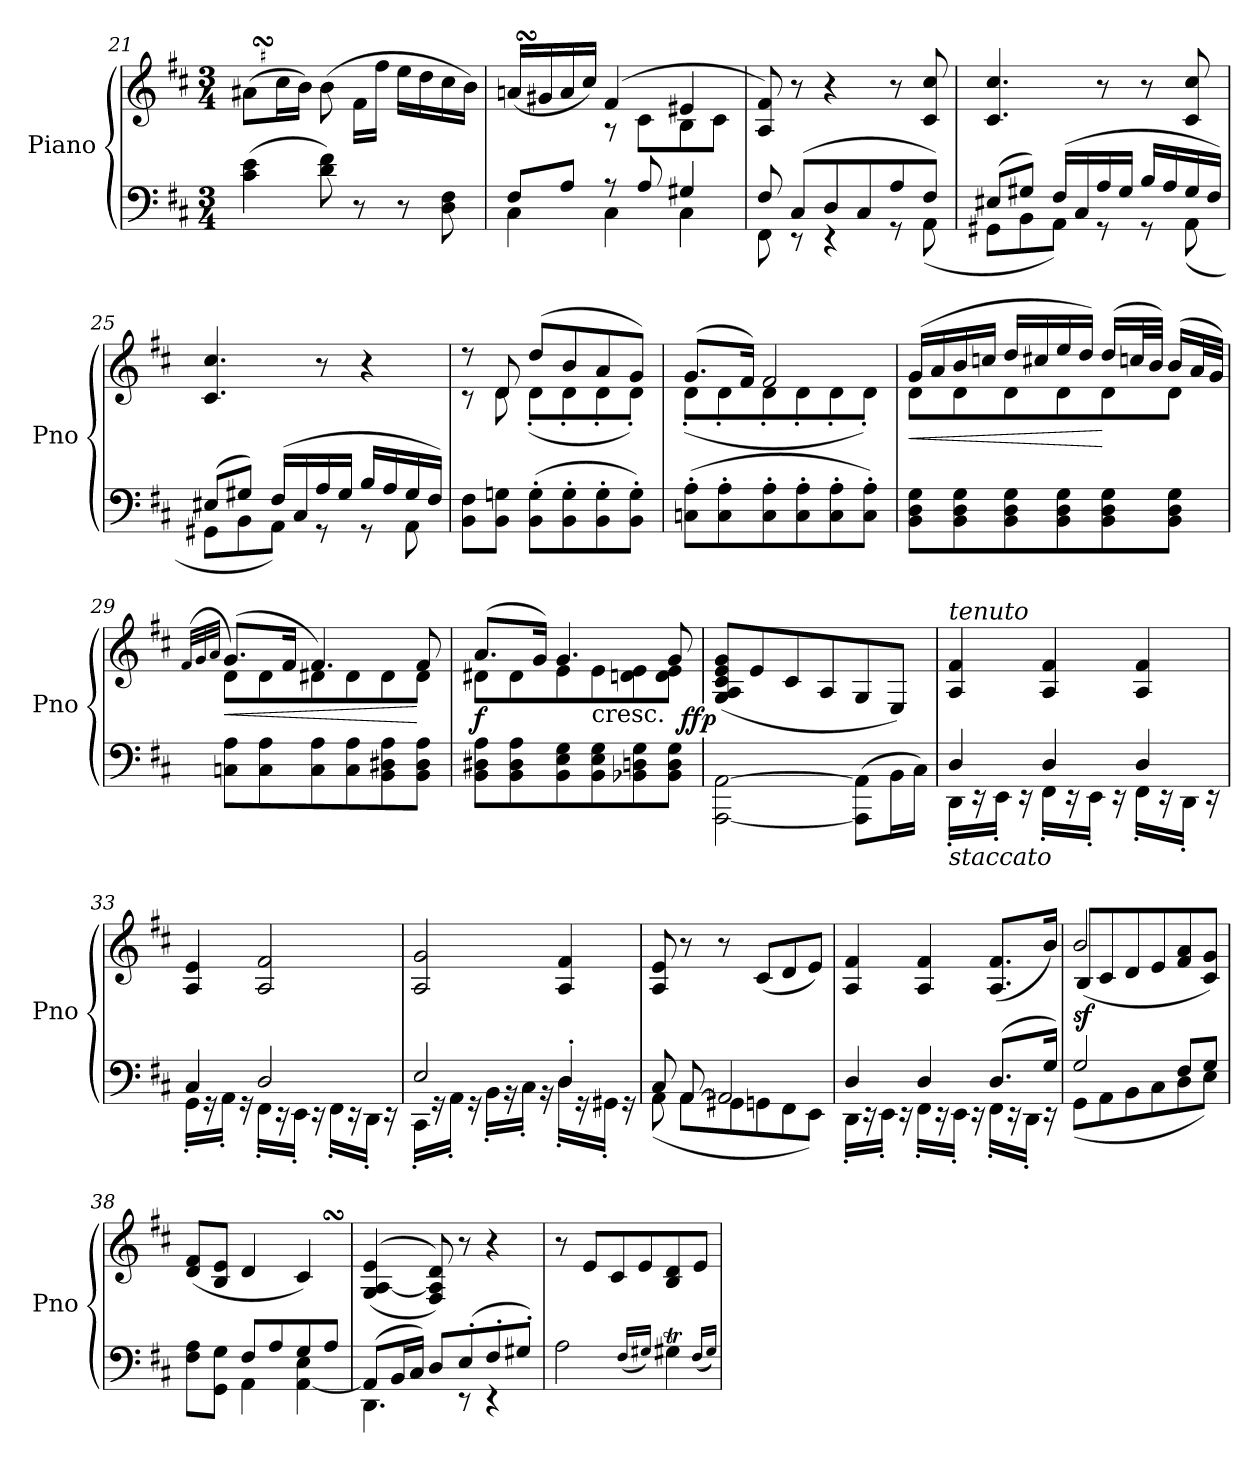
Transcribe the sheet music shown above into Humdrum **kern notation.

**kern	**kern	**dynam
*part1	*part1	*part1
*staff2	*staff1	*staff1/2
*I"Piano	*	*
*I'Pno	*	*
*clefF4	*clefG2	*
*k[f#c#]	*k[f#c#]	*
*D:	*D:	*
*M3/4	*M3/4	*
=21	=21	=21
!	!LO:TURN:lacc=#	!
(4c# 4e	(8a#XSsSL	.
.	16cc#L	.
.	16bJJ)	.
8d 8f#)	(8b	.
8r	16f#LL	.
.	16ff#JJ	.
8r	16eeLL	.
.	16dd	.
8D 8F#	16cc#	.
.	16bJJ)	.
=22	=22	=22
*^	*^	*
8F#L	4C#	(16anSSSLL	4ryy	.
.	.	16g#X	.	.
8AJ	.	16a	.	.
.	.	16cc#JJ)	.	.
8rA	4C#	(4f#	8r	.
8A	.	.	8c#L	.
4G#X	4C#	4e#X	8B	.
.	.	.	8c#J	.
*	*	*v	*v	*
=23	=23	=23	=23
8F#	8FF#	8A 8f#)	.
(8C#L	8rEE	8r	.
8D	4rEE	4r	.
8C#	.	.	.
8A	8rGG	8r	.
8F#J)	(8AA	8c# 8cc#	.
=24	=24	=24	=24
(8E#XL	8GG#XL	4.c# 4.cc#	.
8G#XJ)	8BB	.	.
(16F#LL	8AAJ)	.	.
16C#	.	.	.
16A	8rGG	8r	.
16G#JJ	.	.	.
16BLL	8rGG	8r	.
16A	.	.	.
16G#	(8AA	8c# 8cc#	.
16F#JJ)	.	.	.
=25	=25	=25	=25
(8E#XL	8GG#XL	4.c# 4.cc#	.
8G#XJ)	8BB	.	.
(16F#LL	8AAJ)	.	.
16C#	.	.	.
16A	8rGG	8r	.
16G#JJ	.	.	.
16BLL	8rGG	4r	.
16A	.	.	.
16G#	8AA	.	.
16F#JJ)	.	.	.
*v	*v	*	*
=26	=26	=26
*	*^	*
8BB 8F#L	8r	8r	.
8BB 8GnJ	8d	8d	.
(8BB' 8G'L	(8ddL	(8d'L	.
8BB' 8G'	8b	8d'	.
8BB' 8G'	8a	8d'	.
8BB' 8G'J)	8gJ)	8d'J)	.
=27	=27	=27	=27
(8Cn' 8A'L	(8.gL	(8d'L	.
8C' 8A'	.	8d'	.
.	16f#Jk)	.	.
8C' 8A'	2f#	8d'	.
8C' 8A'	.	8d'	.
8C' 8A'	.	8d'	.
8C' 8A'J)	.	8d'J)	.
=28	=28	=28	=28
8BB 8D 8GL	(16gLL	8dL	<
.	16a	.	.
8BB 8D 8G	16b	8d	.
.	16ccnJJ	.	.
8BB 8D 8G	16ddLL	8d	.
.	16cc#X	.	.
8BB 8D 8G	16ee	8d	.
.	16ddJJ)	.	.
8BB 8D 8G	(16ddLL	8d	[
.	32ccnL	.	.
.	32bJJJ)	.	.
8BB 8D 8GJ	(16bLL	8dJ	.
.	32aL	.	.
.	32gJJJ)	.	.
=29	=29	=29	=29
.	(<32qf#LLL	.	.
.	32qg	.	.
.	32qaJJJ	.	.
8Cn 8AL	(8.gL)	8dL	<
8C 8A	.	8d	.
.	16f#Jk	.	.
8C 8A	4.f#)	8d#X	.
8C 8A	.	8d#	.
8BB 8D#X 8A	.	8d#	.
8BB 8D# 8AJ	8f#	8d#J	[
=30	=30	=30	=30
8BB 8D#X 8AL	(8.aL	8d#XL	f
8BB 8D# 8A	.	8d#	.
.	16gJk)	.	.
8BB 8E 8G	4.g	8e	.
!	!	!LO:TX:c:t=cresc.	!
8BB 8E 8G	.	8e	.
8BB-X 8Dn 8G	.	8dn 8e	.
8BB- 8D 8GJ	8g	8d 8eJ	.
=31	=31	=31	=31
!	!	!	!LO:DY:rj
*	*v	*v	*
[2AAA\ [2AA\	(>8G/ 8A/ 8c#/ 8e/ 8g/L	ffp
.	8e	.
.	8c#	.
.	8A	.
(<8AAA]\ 8AA]\L	8G	.
16BB\L	8EJ)	.
16C#\JJ)	.	.
=32	=32	=32
*^	*	*
!	!	!LO:TX:a:i:t=tenuto	!
!LO:TX:b:i:t=staccato	!	!	!
4D	16DD'LL	4A 4f#	.
.	16rEE	.	.
.	16EE'JJ	.	.
.	16rEE	.	.
4D	16FF#'LL	4A 4f#	.
.	16rEE	.	.
.	16EE'JJ	.	.
.	16rEE	.	.
4D	16FF#'LL	4A 4f#	.
.	16rEE	.	.
.	16DD'JJ	.	.
.	16rEE	.	.
=33	=33	=33	=33
4C#	16GG'LL	4A 4e	.
.	16rGG	.	.
.	16AA'JJ	.	.
.	16rGG	.	.
2D	16FF#'LL	2A 2f#	.
.	16rEE	.	.
.	16EE'JJ	.	.
.	16rEE	.	.
.	16FF#'LL	.	.
.	16rEE	.	.
.	16DD'JJ	.	.
.	16rEE	.	.
=34	=34	=34	=34
2E	16CC#'LL	2A 2g	.
.	16rGG	.	.
.	16AA'JJ	.	.
.	16rGG	.	.
.	16BB'LL	.	.
.	16rBB	.	.
.	16C#'JJ	.	.
.	16rBB	.	.
4D'	16D'LL	4A 4f#	.
.	16rGG	.	.
.	16GG#X'JJ	.	.
.	16rGG	.	.
=35	=35	=35	=35
8C#	(8AA	8A 8e	.
[8AA	8AAL	8r	.
2AA]	8GG#X	8r	.
.	8GGn	(8c#L	.
.	8FF#	8d	.
.	8EEJ)	8eJ)	.
=36	=36	=36	=36
4D	16DD'LL	4A 4f#	.
.	16rEE	.	.
.	16EE'JJ	.	.
.	16rEE	.	.
4D	16FF#'LL	4A 4f#	.
.	16rEE	.	.
.	16EE'JJ	.	.
.	16rEE	.	.
(8.DL	16FF#'LL	(8.A 8.f#L	.
.	16rEE	.	.
.	16DD'JJ	.	.
16GJk)	16rEE	16bJk)	.
=37	=37	=37	=37
*	*	*^	*
2G	(8GGL	2b	(8B/L	sf
.	8AA	.	8c#/	.
.	8BB	.	8d/	.
.	8C#	.	8e/	.
8F#L	8D	4ryy	8f#/ 8a/	.
8GJ	8EJ)	.	8c#/ 8g/J)	.
*	*	*v	*v	*
=38	=38	=38	=38
4ryy	8F# 8AL	(8d 8f#L	.
.	8GG 8GJ	8B 8eJ	.
8F#L	4AA	4d	.
8A	.	.	.
8G	[4AA 4E	4c#SsS)	.
8AJ	.	.	.
=39	=39	=39	=39
(<8AAL]	4.DD	(<(>4G [4A 4e	.
16BBL	.	.	.
16C#JJ)	.	.	.
8DL	.	8F# 8A] 8d))	.
(8E'	8rEE	8r	.
8F#'	4rEE	4r	.
8G#X'J)	.	.	.
*v	*v	*	*
=40	=40	=40
2A	8r	.
.	8eL	.
.	8c#	.
.	8e	.
(16qF#LL	.	.
16qG#XJJ)	.	.
4G#Xt	8B 8d	.
.	8eJ	.
(16qF#LL	.	.
16qG#JJ)	.	.
=	=	=
*-	*-	*-
